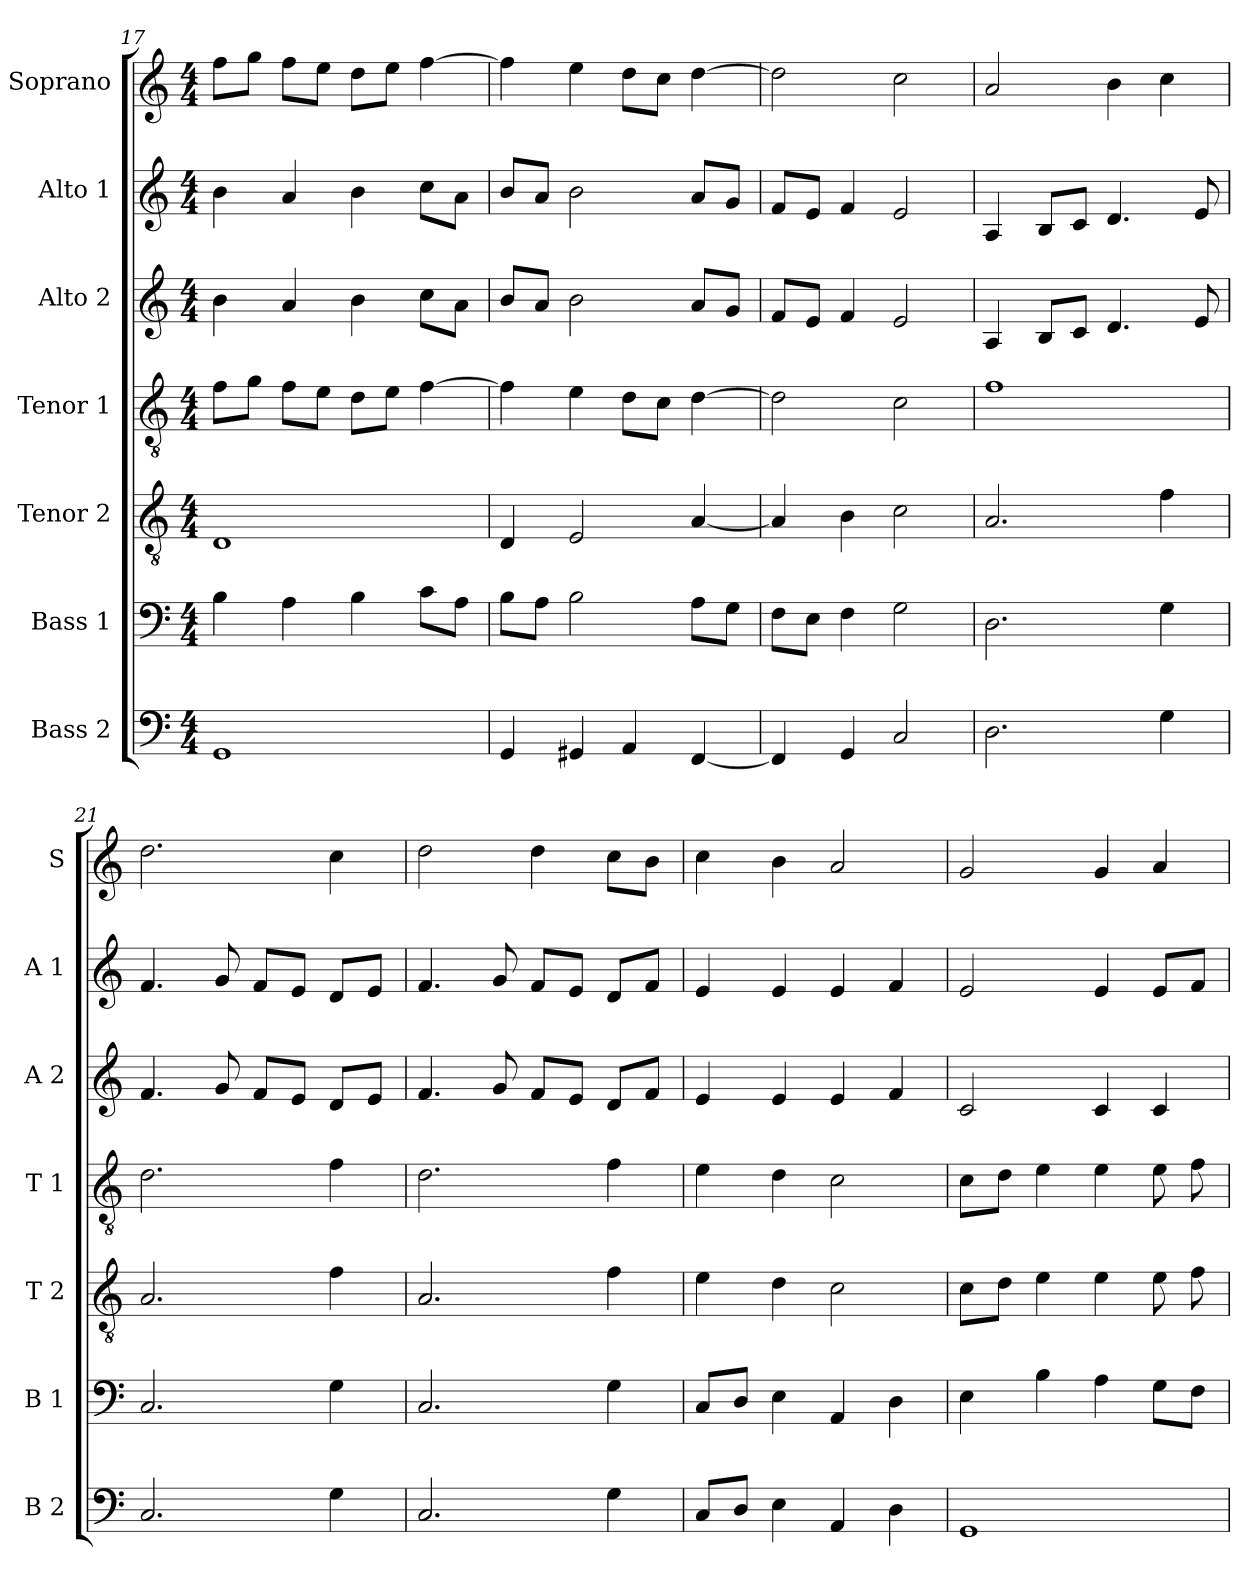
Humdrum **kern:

**kern	**kern	**kern	**kern	**kern	**kern	**kern
*part7	*part6	*part5	*part4	*part3	*part2	*part1
*staff7	*staff6	*staff5	*staff4	*staff3	*staff2	*staff1
*I"Bass 2	*I"Bass 1	*I"Tenor 2	*I"Tenor 1	*I"Alto 2	*I"Alto 1	*I"Soprano
*I'B 2	*I'B 1	*I'T 2	*I'T 1	*I'A 2	*I'A 1	*I'S
*clefF4	*clefF4	*clefGv2	*clefGv2	*clefG2	*clefG2	*clefG2
*k[]	*k[]	*k[]	*k[]	*k[]	*k[]	*k[]
*M4/4	*M4/4	*M4/4	*M4/4	*M4/4	*M4/4	*M4/4
=17	=17	=17	=17	=17	=17	=17
1GG	4B	1D	8fL	4b	4b	8ffL
.	.	.	8gJ	.	.	8ggJ
.	4A	.	8fL	4a	4a	8ffL
.	.	.	8eJ	.	.	8eeJ
.	4B	.	8dL	4b	4b	8ddL
.	.	.	8eJ	.	.	8eeJ
.	8cL	.	[4f	8ccL	8ccL	[4ff
.	8AJ	.	.	8aJ	8aJ	.
=18	=18	=18	=18	=18	=18	=18
4GG	8BL	4D	4f]	8bL	8bL	4ff]
.	8AJ	.	.	8aJ	8aJ	.
4GG#X	2B	2E	4e	2b	2b	4ee
4AA	.	.	8dL	.	.	8ddL
.	.	.	8cJ	.	.	8ccJ
[4FF	8AL	[4A	[4d	8aL	8aL	[4dd
.	8GJ	.	.	8gJ	8gJ	.
=19	=19	=19	=19	=19	=19	=19
4FF]	8FL	4A]	2d]	8fL	8fL	2dd]
.	8EJ	.	.	8eJ	8eJ	.
4GG	4F	4B	.	4f	4f	.
2C	2G	2c	2c	2e	2e	2cc
=20	=20	=20	=20	=20	=20	=20
2.D	2.D	2.A	1f	4A	4A	2a
.	.	.	.	8BL	8BL	.
.	.	.	.	8cJ	8cJ	.
.	.	.	.	4.d	4.d	4b
4G	4G	4f	.	.	.	4cc
.	.	.	.	8e	8e	.
=21	=21	=21	=21	=21	=21	=21
2.C	2.C	2.A	2.d	4.f	4.f	2.dd
.	.	.	.	8g	8g	.
.	.	.	.	8fL	8fL	.
.	.	.	.	8eJ	8eJ	.
4G	4G	4f	4f	8dL	8dL	4cc
.	.	.	.	8eJ	8eJ	.
=22	=22	=22	=22	=22	=22	=22
2.C	2.C	2.A	2.d	4.f	4.f	2dd
.	.	.	.	8g	8g	.
.	.	.	.	8fL	8fL	4dd
.	.	.	.	8eJ	8eJ	.
4G	4G	4f	4f	8dL	8dL	8ccL
.	.	.	.	8fJ	8fJ	8bJ
=23	=23	=23	=23	=23	=23	=23
8CL	8CL	4e	4e	4e	4e	4cc
8DJ	8DJ	.	.	.	.	.
4E	4E	4d	4d	4e	4e	4b
4AA	4AA	2c	2c	4e	4e	2a
4D	4D	.	.	4f	4f	.
=24	=24	=24	=24	=24	=24	=24
1GG	4E	8cL	8cL	2c	2e	2g
.	.	8dJ	8dJ	.	.	.
.	4B	4e	4e	.	.	.
.	4A	4e	4e	4c	4e	4g
.	8GL	8e	8e	4c	8eL	4a
.	8FJ	8f	8f	.	8fJ	.
=	=	=	=	=	=	=
*-	*-	*-	*-	*-	*-	*-
